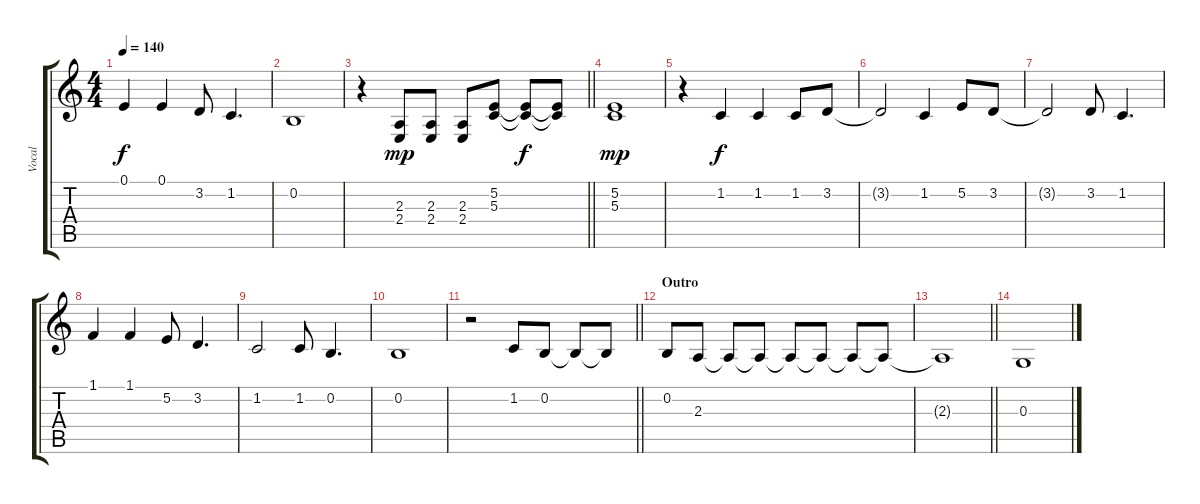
\track ("Vocal" "Vocal") {instrument lead6voice}
\staff {score tabs}
\tuning (E4 B3 G3 D3 A2 E2) {hide}
\ts (4 4)
\tempo 140
\clef g2
\ks c
0.1.4{dy f} 0.1.4 3.2.8 1.2.4{d} |
0.2.1 |
\barLineRight lightlight
r.4 (2.3 2.4).8{dy mp} (2.3 2.4).8 (2.3 2.4).8 (5.2 5.3).8 (5.2{t} 5.3{t}).8{dy f} (5.2{t} 5.3{t}).8 |
(5.2 5.3).1{dy mp} |
r.4 1.2.4{dy f} 1.2.4 1.2.8 3.2.8 |
3.2{t}.2 1.2.4 5.2.8 3.2.8 |
3.2{t}.2 3.2.8 1.2.4{d} |
1.1.4 1.1.4 5.2.8 3.2.4{d} |
1.2.2 1.2.8 0.2.4{d} |
0.2.1 |
\barLineRight lightlight
r.2 1.2.8 0.2.8 0.2{t}.8 0.2{t}.8 |
\section ("" "Outro")
0.2.8 2.3.8 2.3{t}.8 2.3{t}.8 2.3{t}.8 2.3{t}.8 2.3{t}.8 2.3{t}.8 |
\barLineRight lightlight
2.3{t}.1 |
0.3.1
